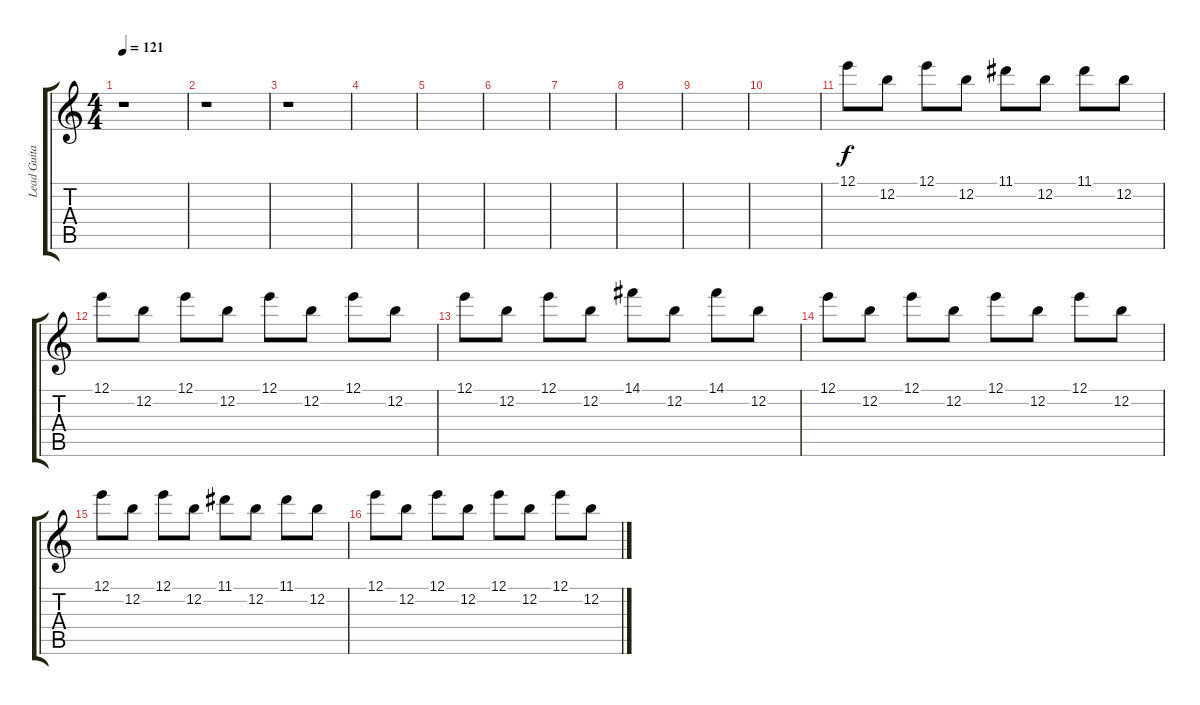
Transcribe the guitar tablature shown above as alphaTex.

\track ("Lead Guitar" "Lead Guita") {instrument distortionguitar}
\staff {score tabs}
\tuning (E4 B3 G3 D3 A2 E2) {hide}
\ts (4 4)
\tempo 121
\clef g2
\ks c
r.1{dy f} |
r.1 |
r.1 |
|
|
|
|
|
|
|
12.1.8{volume 13} 12.2.8 12.1.8 12.2.8 11.1.8 12.2.8 11.1.8 12.2.8 |
12.1.8 12.2.8 12.1.8 12.2.8 12.1.8 12.2.8 12.1.8 12.2.8 |
12.1.8 12.2.8 12.1.8 12.2.8 14.1.8 12.2.8 14.1.8 12.2.8 |
12.1.8 12.2.8 12.1.8 12.2.8 12.1.8 12.2.8 12.1.8 12.2.8 |
12.1.8 12.2.8 12.1.8 12.2.8 11.1.8 12.2.8 11.1.8 12.2.8 |
12.1.8 12.2.8 12.1.8 12.2.8 12.1.8 12.2.8 12.1.8 12.2.8
